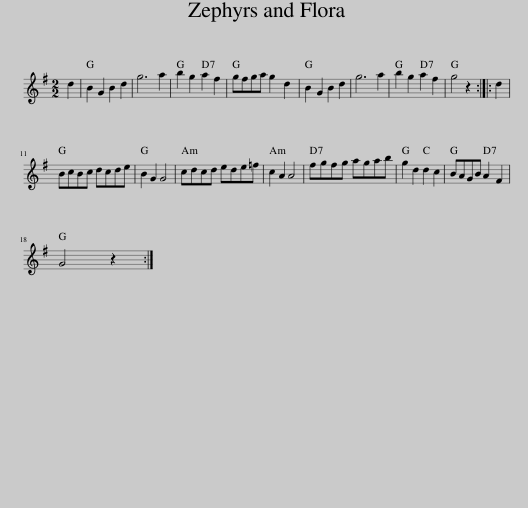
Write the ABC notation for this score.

X:1
L:1/8
M:2/2
I:linebreak $
K:G
V:1 treble
V:1
 d2 | B2 G2 B2 d2 | g6 a2 | b2 g2 a2 f2 | gfga g2 d2 | %5
 B2 G2 B2 d2 | g6 a2 | b2 g2 a2 f2 | g4 z2 :: d2 |$ %10
 BcBc dcde | B2 G2 G4 | cdcd ede=f | c2 A2 A4 | fgfg agab | %15
 g2 d2 d2 c2 | BAGB A2 F2 |$ G4 z2 :| %18
